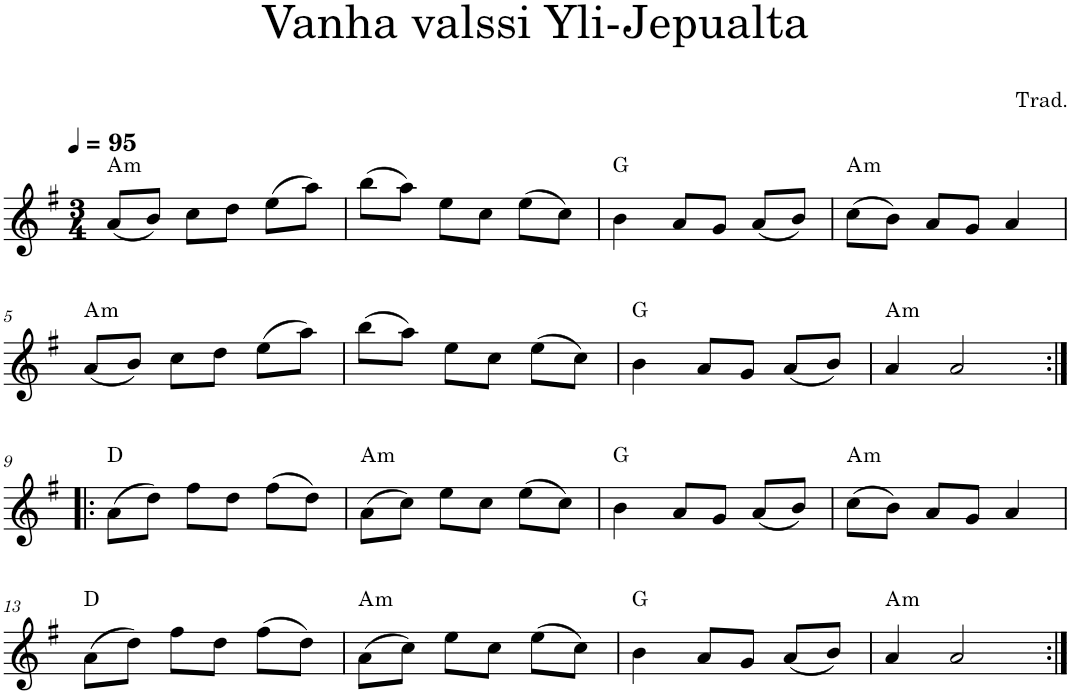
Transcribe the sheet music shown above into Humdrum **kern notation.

**kern	**harte
*part1	*part1
*staff1	*
*I"Violin	*
*I'Vln.	*
*clefG2	*
*k[f#]	*
*M3/4	*
*MM95	*
=1	=1
!	!LO:H:kt=m
(8a/L	A:min
8b/J)	.
8cc\L	.
8dd\J	.
(8ee\L	.
8aa\J)	.
=2	=2
(8bb\L	.
8aa\J)	.
8ee\L	.
8cc\J	.
(8ee\L	.
8cc\J)	.
=3	=3
4b\	G:maj
8a/L	.
8g/J	.
(8a/L	.
8b/J)	.
=4	=4
!	!LO:H:kt=m
(8cc\L	A:min
8b\J)	.
8a/L	.
8g/J	.
4a/	.
!!LO:LB:g=z
=5	=5
!	!LO:H:kt=m
(8a/L	A:min
8b/J)	.
8cc\L	.
8dd\J	.
(8ee\L	.
8aa\J)	.
=6	=6
(8bb\L	.
8aa\J)	.
8ee\L	.
8cc\J	.
(8ee\L	.
8cc\J)	.
=7	=7
4b\	G:maj
8a/L	.
8g/J	.
(8a/L	.
8b/J)	.
=8	=8
!	!LO:H:kt=m
4a/	A:min
2a/	.
!!LO:LB:g=z
=9:|!|:	=9:|!|:
(8a\L	D:maj
8dd\J)	.
8ff#\L	.
8dd\J	.
(8ff#\L	.
8dd\J)	.
=10	=10
!	!LO:H:kt=m
(8a\L	A:min
8cc\J)	.
8ee\L	.
8cc\J	.
(8ee\L	.
8cc\J)	.
=11	=11
4b\	G:maj
8a/L	.
8g/J	.
(8a/L	.
8b/J)	.
=12	=12
!	!LO:H:kt=m
(8cc\L	A:min
8b\J)	.
8a/L	.
8g/J	.
4a/	.
!!LO:LB:g=z
=13	=13
(8a\L	D:maj
8dd\J)	.
8ff#\L	.
8dd\J	.
(8ff#\L	.
8dd\J)	.
=14	=14
!	!LO:H:kt=m
(8a\L	A:min
8cc\J)	.
8ee\L	.
8cc\J	.
(8ee\L	.
8cc\J)	.
=15	=15
4b\	G:maj
8a/L	.
8g/J	.
(8a/L	.
8b/J)	.
=16	=16
!	!LO:H:kt=m
4a/	A:min
2a/	.
=:|!	=:|!
*-	*-
